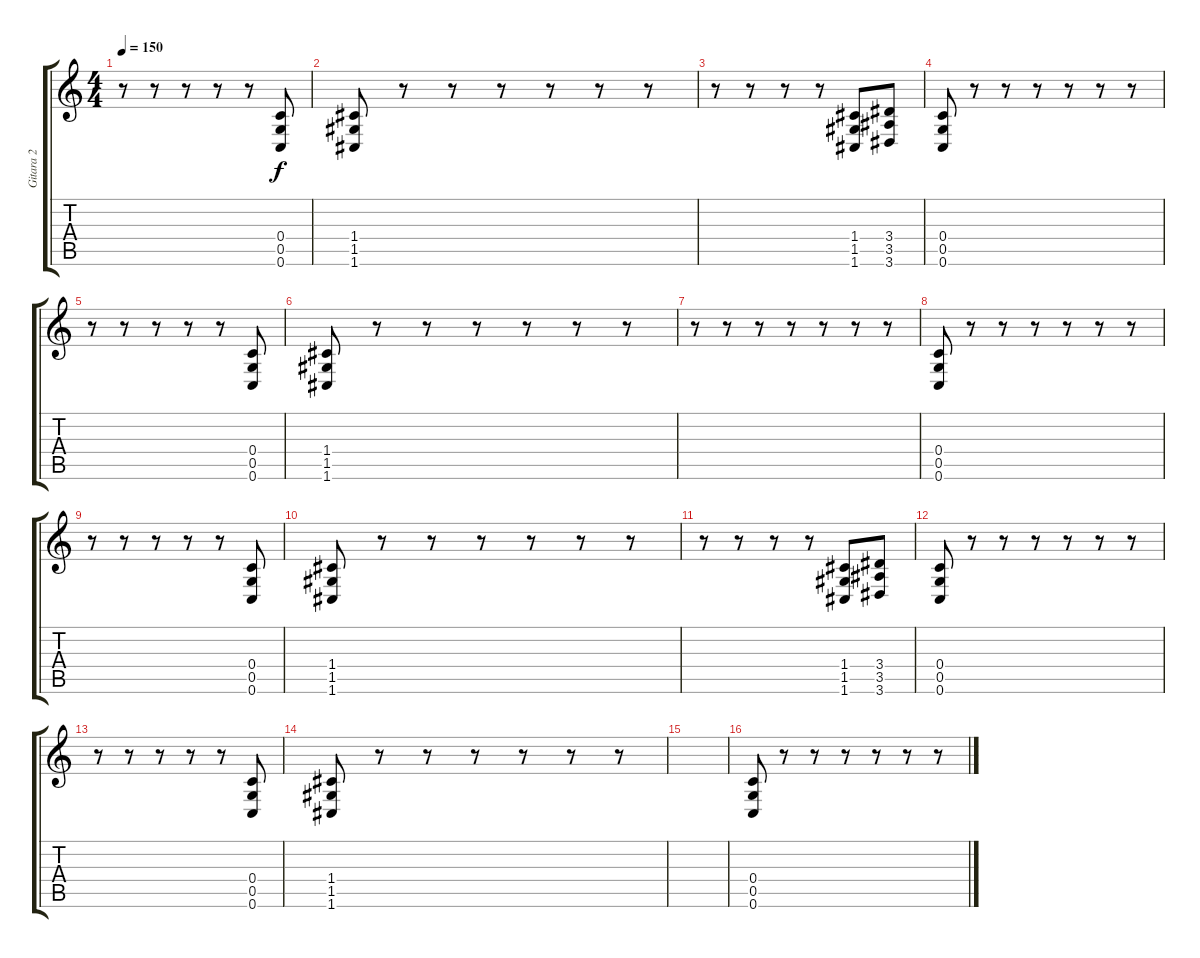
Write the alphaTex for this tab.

\track ("Gitara 2 " "Gitara 2 ") {instrument overdrivenguitar}
\staff {score tabs}
\tuning (D4 A3 F3 C3 G2 C2) {hide}
\ts (4 4)
\tempo 150
\clef g2
\ks c
r.8{dy f} r.8 r.8 r.8 r.8 (0.4 0.5 0.6).8 |
(1.4 1.5 1.6).8 r.8 r.8 r.8 r.8 r.8 r.8 |
r.8 r.8 r.8 r.8 (1.4 1.5 1.6).8 (3.4 3.5 3.6).8 |
(0.4 0.5 0.6).8 r.8 r.8 r.8 r.8 r.8 r.8 |
r.8 r.8 r.8 r.8 r.8 (0.4 0.5 0.6).8 |
(1.4 1.5 1.6).8 r.8 r.8 r.8 r.8 r.8 r.8 |
r.8 r.8 r.8 r.8 r.8 r.8 r.8 |
(0.4 0.5 0.6).8 r.8 r.8 r.8 r.8 r.8 r.8 |
r.8 r.8 r.8 r.8 r.8 (0.4 0.5 0.6).8 |
(1.4 1.5 1.6).8 r.8 r.8 r.8 r.8 r.8 r.8 |
r.8 r.8 r.8 r.8 (1.4 1.5 1.6).8 (3.4 3.5 3.6).8 |
(0.4 0.5 0.6).8 r.8 r.8 r.8 r.8 r.8 r.8 |
r.8 r.8 r.8 r.8 r.8 (0.4 0.5 0.6).8 |
(1.4 1.5 1.6).8 r.8 r.8 r.8 r.8 r.8 r.8 |
|
(0.4 0.5 0.6).8 r.8 r.8 r.8 r.8 r.8 r.8
